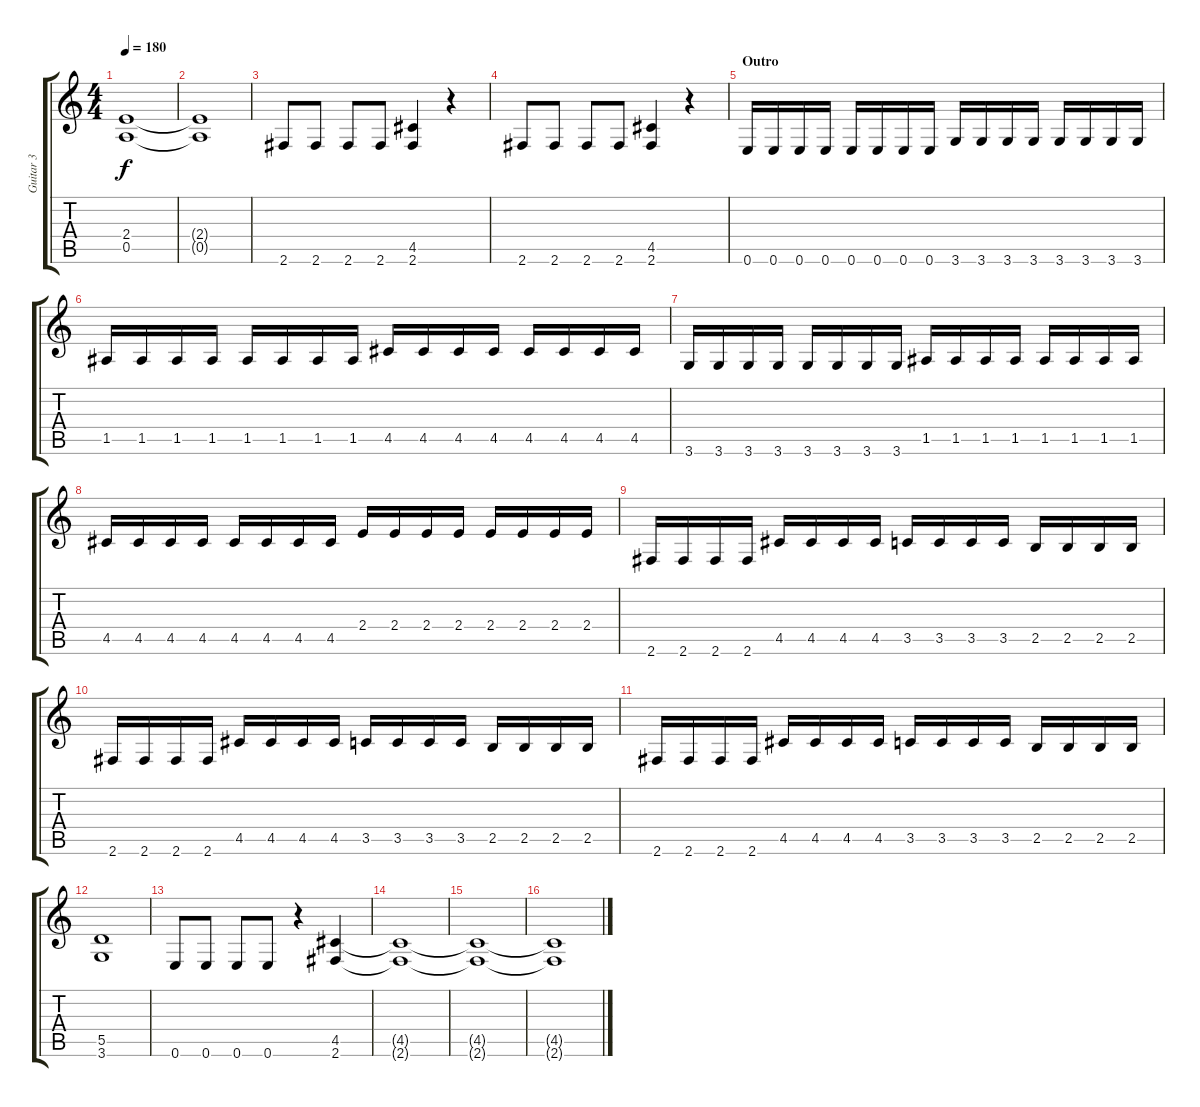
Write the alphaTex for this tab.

\track ("Guitar 3" "Guitar 3") {instrument distortionguitar}
\staff {score tabs}
\tuning (E4 B3 G3 D3 A2 E2) {hide}
\ts (4 4)
\tempo 180
\clef g2
\ks c
(2.4 0.5).1{dy f} |
(2.4{t} 0.5{t}).1 |
2.6.8 2.6.8 2.6.8 2.6.8 (4.5 2.6).4 r.4 |
2.6.8 2.6.8 2.6.8 2.6.8 (4.5 2.6).4 r.4 |
\section ("" "Outro")
0.6.16 0.6.16 0.6.16 0.6.16 0.6.16 0.6.16 0.6.16 0.6.16 3.6.16 3.6.16 3.6.16 3.6.16 3.6.16 3.6.16 3.6.16 3.6.16 |
1.5.16 1.5.16 1.5.16 1.5.16 1.5.16 1.5.16 1.5.16 1.5.16 4.5.16 4.5.16 4.5.16 4.5.16 4.5.16 4.5.16 4.5.16 4.5.16 |
3.6.16 3.6.16 3.6.16 3.6.16 3.6.16 3.6.16 3.6.16 3.6.16 1.5.16 1.5.16 1.5.16 1.5.16 1.5.16 1.5.16 1.5.16 1.5.16 |
4.5.16 4.5.16 4.5.16 4.5.16 4.5.16 4.5.16 4.5.16 4.5.16 2.4.16 2.4.16 2.4.16 2.4.16 2.4.16 2.4.16 2.4.16 2.4.16 |
2.6.16 2.6.16 2.6.16 2.6.16 4.5.16 4.5.16 4.5.16 4.5.16 3.5.16 3.5.16 3.5.16 3.5.16 2.5.16 2.5.16 2.5.16 2.5.16 |
2.6.16 2.6.16 2.6.16 2.6.16 4.5.16 4.5.16 4.5.16 4.5.16 3.5.16 3.5.16 3.5.16 3.5.16 2.5.16 2.5.16 2.5.16 2.5.16 |
2.6.16 2.6.16 2.6.16 2.6.16 4.5.16 4.5.16 4.5.16 4.5.16 3.5.16 3.5.16 3.5.16 3.5.16 2.5.16 2.5.16 2.5.16 2.5.16 |
(5.5 3.6).1 |
0.6.8 0.6.8 0.6.8 0.6.8 r.4 (4.5 2.6).4 |
(4.5{t} 2.6{t}).1 |
(4.5{t} 2.6{t}).1 |
(4.5{t} 2.6{t}).1
